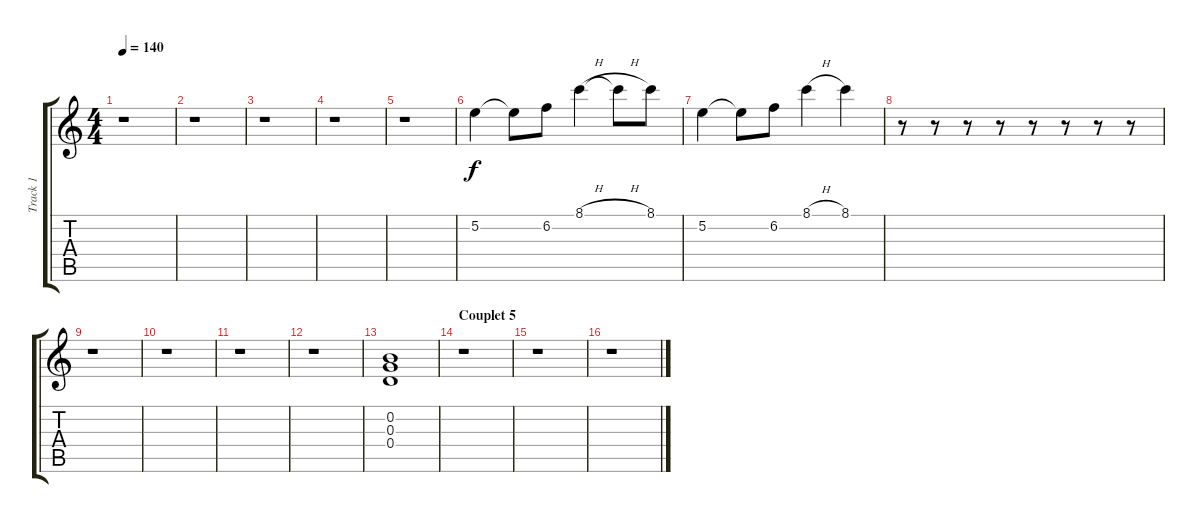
\track ("Track 1" "Track 1") {instrument distortionguitar}
\staff {score tabs}
\tuning (E4 B3 G3 D3 A2 E2) {hide}
\ts (4 4)
\tempo 140
\clef g2
\ks c
r.1{dy f} |
r.1 |
r.1 |
r.1 |
r.1 |
5.2.4 5.2{t}.8 6.2.8 8.1{h}.4 8.1{h t}.8 8.1.8 |
5.2.4 5.2{t}.8 6.2.8 8.1{h}.4 8.1.4 |
r.8 r.8 r.8 r.8 r.8 r.8 r.8 r.8 |
r.1 |
r.1 |
r.1 |
r.1 |
(0.2 0.3 0.4).1 |
\section ("" "Couplet 5")
r.1 |
r.1 |
r.1
